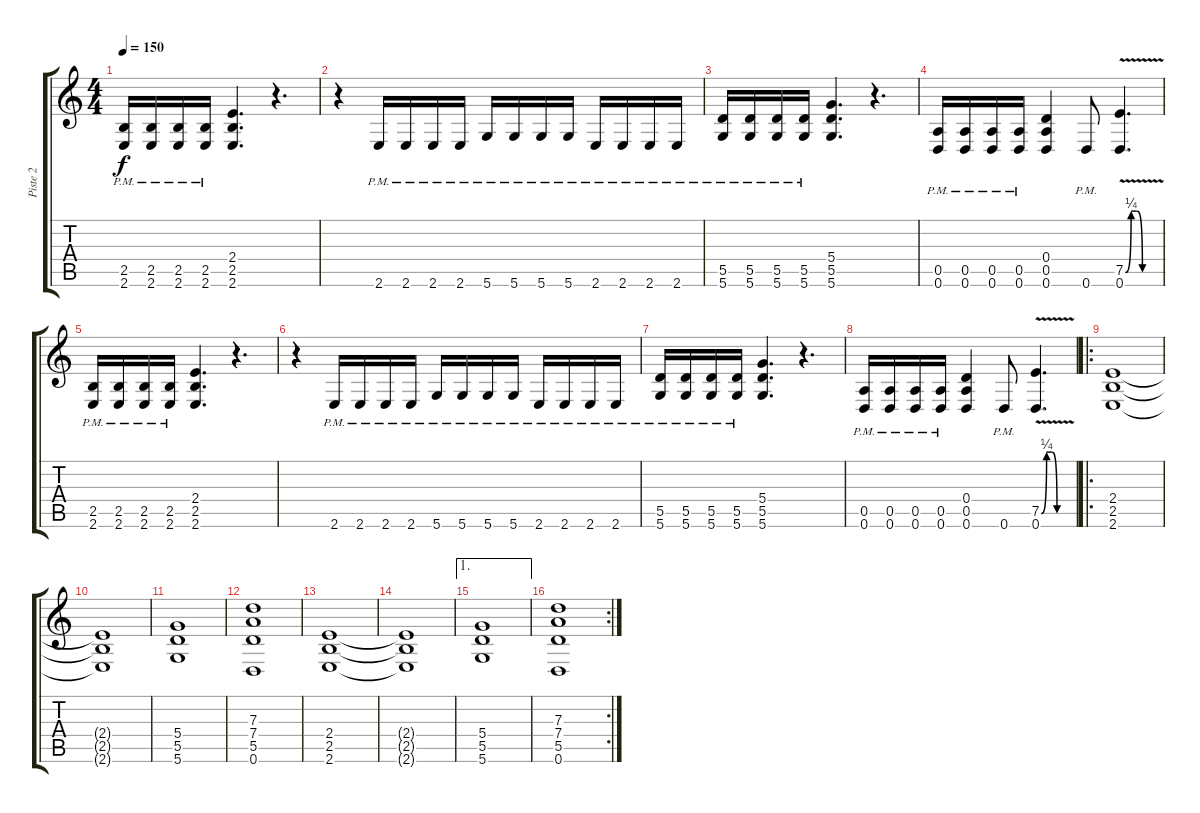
\track ("Piste 2" "Piste 2") {instrument distortionguitar}
\staff {score tabs}
\tuning (E4 B3 G3 D3 A2 D2) {hide}
\ts (4 4)
\tempo 150
\clef g2
\ks c
(2.5{pm} 2.6{pm}).16{dy f} (2.5{pm} 2.6{pm}).16 (2.5{pm} 2.6{pm}).16 (2.5{pm} 2.6{pm}).16 (2.4 2.5 2.6).4{d} r.4{d} |
r.4 2.6{pm}.16 2.6{pm}.16 2.6{pm}.16 2.6{pm}.16 5.6{pm}.16 5.6{pm}.16 5.6{pm}.16 5.6{pm}.16 2.6{pm}.16 2.6{pm}.16 2.6{pm}.16 2.6{pm}.16 |
(5.5 5.6{pm}).16 (5.5 5.6{pm}).16 (5.5 5.6{pm}).16 (5.5 5.6{pm}).16 (5.4 5.5 5.6).4{d} r.4{d} |
(0.5{pm} 0.6{pm}).16 (0.5{pm} 0.6{pm}).16 (0.5{pm} 0.6{pm}).16 (0.5{pm} 0.6{pm}).16 (0.4 0.5 0.6).4 0.6{pm}.8 (7.5{be (custom 0 0 10 1 20 1 30 0 60 0) v} 0.6).4{d} |
(2.5{pm} 2.6{pm}).16 (2.5{pm} 2.6{pm}).16 (2.5{pm} 2.6{pm}).16 (2.5{pm} 2.6{pm}).16 (2.4 2.5 2.6).4{d} r.4{d} |
r.4 2.6{pm}.16 2.6{pm}.16 2.6{pm}.16 2.6{pm}.16 5.6{pm}.16 5.6{pm}.16 5.6{pm}.16 5.6{pm}.16 2.6{pm}.16 2.6{pm}.16 2.6{pm}.16 2.6{pm}.16 |
(5.5 5.6{pm}).16 (5.5 5.6{pm}).16 (5.5 5.6{pm}).16 (5.5 5.6{pm}).16 (5.4 5.5 5.6).4{d} r.4{d} |
(0.5{pm} 0.6{pm}).16 (0.5{pm} 0.6{pm}).16 (0.5{pm} 0.6{pm}).16 (0.5{pm} 0.6{pm}).16 (0.4 0.5 0.6).4 0.6{pm}.8 (7.5{be (custom 0 0 10 1 20 1 30 0 60 0) v} 0.6).4{d} |
\ro
(2.4 2.5 2.6).1 |
(2.4{t} 2.5{t} 2.6{t}).1 |
(5.4 5.5 5.6).1 |
(7.3 7.4 5.5 0.6).1 |
(2.4 2.5 2.6).1 |
(2.4{t} 2.5{t} 2.6{t}).1 |
\ae 1
(5.4 5.5 5.6).1 |
\rc 2
(7.3 7.4 5.5 0.6).1
